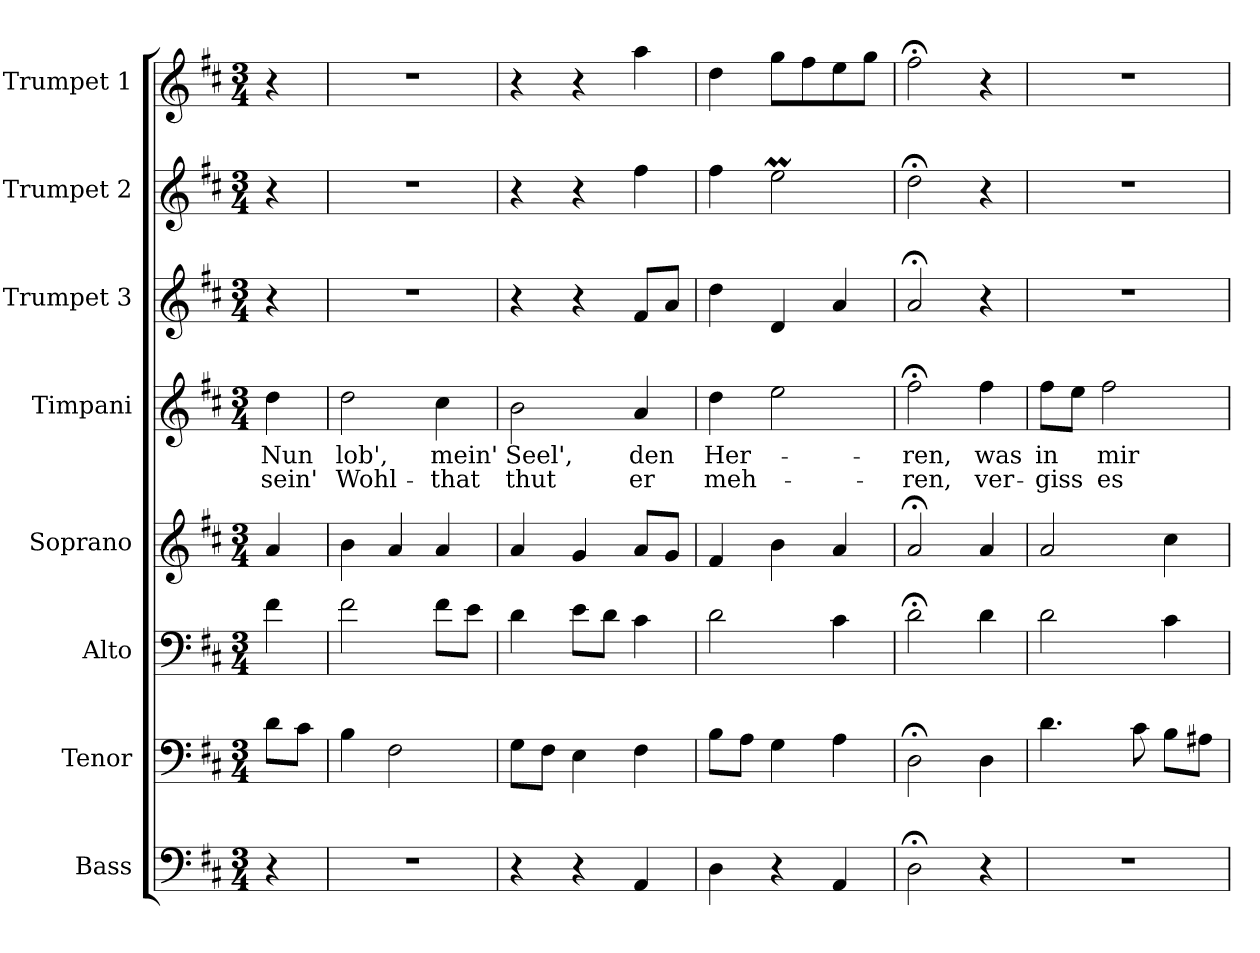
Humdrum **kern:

**kern	**kern	**kern	**kern	**kern	**text	**text	**kern	**kern	**kern
*part8	*part7	*part6	*part5	*part4	*part4	*part4	*part3	*part2	*part1
*staff8	*staff7	*staff6	*staff5	*staff4	*staff4	*staff4	*staff3	*staff2	*staff1
*I"Bass	*I"Tenor	*I"Alto	*I"Soprano	*I"Timpani	*	*	*I"Trumpet 3	*I"Trumpet 2	*I"Trumpet 1
*I'B.	*I'T.	*I'A.	*I'S.	*	*	*	*	*	*
*clefF4	*clefF4	*clefF4	*clefG2	*clefG2	*	*	*clefG2	*clefG2	*clefG2
*k[f#c#]	*k[f#c#]	*k[f#c#]	*k[f#c#]	*k[f#c#]	*	*	*k[f#c#]	*k[f#c#]	*k[f#c#]
*D:	*D:	*D:	*D:	*D:	*	*	*D:	*D:	*D:
*M3/4	*M3/4	*M3/4	*M3/4	*M3/4	*	*	*M3/4	*M3/4	*M3/4
=	=	=	=	=	=	=	=	=	=
4r	8d\L	4f#\	4a/	4dd\	Nun	sein'	4r	4r	4r
.	8c#\J	.	.	.	.	.	.	.	.
=1	=1	=1	=1	=1	=1	=1	=1	=1	=1
2.r	4B\	2f#\	4b\	2dd\	lob',	Wohl-	2.r	2.r	2.r
.	2F#\	.	4a/	.	.	.	.	.	.
.	.	8f#\L	4a/	4cc#\	mein'	-that	.	.	.
.	.	8e\J	.	.	.	.	.	.	.
=2	=2	=2	=2	=2	=2	=2	=2	=2	=2
4r	8G\L	4d\	4a/	2b\	Seel',	thut	4r	4r	4r
.	8F#\J	.	.	.	.	.	.	.	.
4r	4E\	8e\L	4g/	.	.	.	4r	4r	4r
.	.	8d\J	.	.	.	.	.	.	.
4AA/	4F#\	4c#\	8a/L	4a/	den	er	8f#/L	4ff#\	4aa\
.	.	.	8g/J	.	.	.	8a/J	.	.
=3	=3	=3	=3	=3	=3	=3	=3	=3	=3
4D\	8B\L	2d\	4f#/	4dd\	Her-	meh-	4dd\	4ff#\	4dd\
.	8A\J	.	.	.	.	.	.	.	.
4r	4G\	.	4b\	2ee\	.	.	4d/	2eeM\	8gg\L
.	.	.	.	.	.	.	.	.	8ff#\
4AA/	4A\	4c#\	4a/	.	.	.	4a/	.	8ee\
.	.	.	.	.	.	.	.	.	8gg\J
=4	=4	=4	=4	=4	=4	=4	=4	=4	=4
2D;<\	2D;<\	2d;<\	2a;</	2ff#;<\	-ren,	-ren,	2a;</	2dd;<\	2ff#;<\
4r	4D\	4d\	4a/	4ff#\	was	ver-	4r	4r	4r
=5	=5	=5	=5	=5	=5	=5	=5	=5	=5
2.r	4.d\	2d\	2a/	8ff#\L	in	-giss	2.r	2.r	2.r
.	.	.	.	8ee\J	.	.	.	.	.
.	.	.	.	2ff#\	mir	es	.	.	.
.	8c#\	.	.	.	.	.	.	.	.
.	8B\L	4c#\	4cc#\	.	.	.	.	.	.
.	8A#X\J	.	.	.	.	.	.	.	.
=	=	=	=	=	=	=	=	=	=
*-	*-	*-	*-	*-	*-	*-	*-	*-	*-
